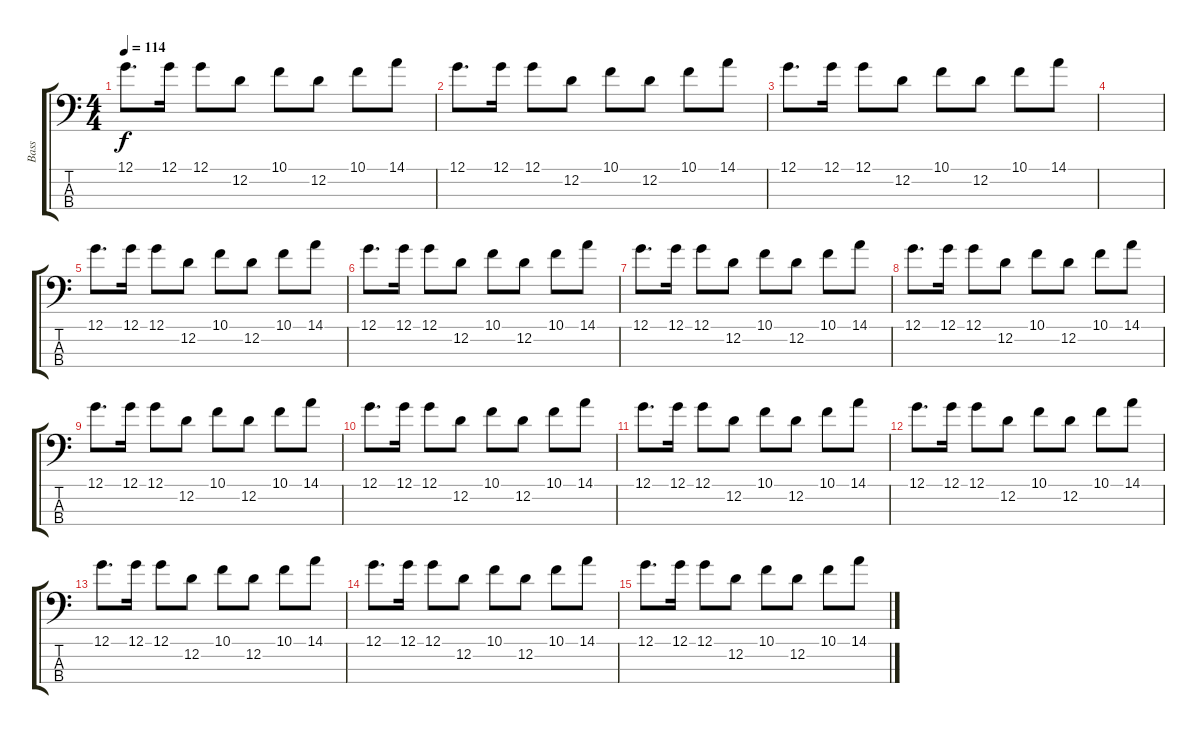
\track ("Bass" "Bass") {instrument electricbassfinger}
\staff {score tabs}
\tuning (G2 D2 A1 E1) {hide}
\ts (4 4)
\tempo 114
\clef f4
\ks c
12.1.8{d dy f} 12.1.16 12.1.8 12.2.8 10.1.8 12.2.8 10.1.8 14.1.8 |
12.1.8{d} 12.1.16 12.1.8 12.2.8 10.1.8 12.2.8 10.1.8 14.1.8 |
12.1.8{d} 12.1.16 12.1.8 12.2.8 10.1.8 12.2.8 10.1.8 14.1.8 |
|
12.1.8{d} 12.1.16 12.1.8 12.2.8 10.1.8 12.2.8 10.1.8 14.1.8 |
12.1.8{d} 12.1.16 12.1.8 12.2.8 10.1.8 12.2.8 10.1.8 14.1.8 |
12.1.8{d} 12.1.16 12.1.8 12.2.8 10.1.8 12.2.8 10.1.8 14.1.8 |
12.1.8{d} 12.1.16 12.1.8 12.2.8 10.1.8 12.2.8 10.1.8 14.1.8 |
12.1.8{d} 12.1.16 12.1.8 12.2.8 10.1.8 12.2.8 10.1.8 14.1.8 |
12.1.8{d} 12.1.16 12.1.8 12.2.8 10.1.8 12.2.8 10.1.8 14.1.8 |
12.1.8{d} 12.1.16 12.1.8 12.2.8 10.1.8 12.2.8 10.1.8 14.1.8 |
12.1.8{d} 12.1.16 12.1.8 12.2.8 10.1.8 12.2.8 10.1.8 14.1.8 |
12.1.8{d} 12.1.16 12.1.8 12.2.8 10.1.8 12.2.8 10.1.8 14.1.8 |
12.1.8{d} 12.1.16 12.1.8 12.2.8 10.1.8 12.2.8 10.1.8 14.1.8 |
12.1.8{d} 12.1.16 12.1.8 12.2.8 10.1.8 12.2.8 10.1.8 14.1.8
